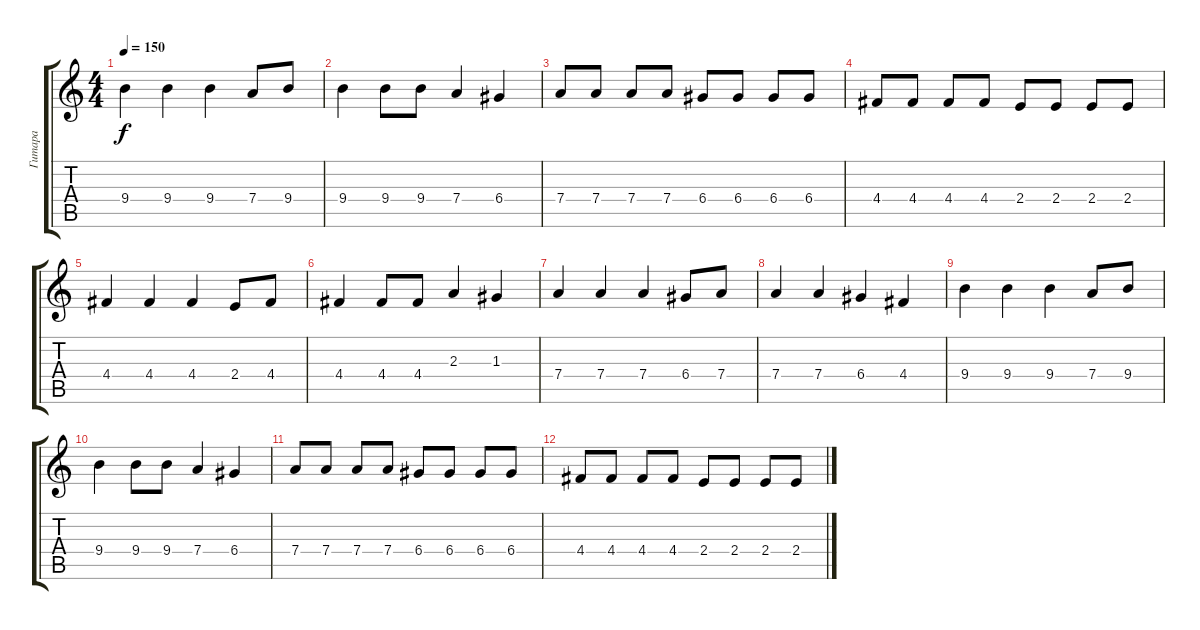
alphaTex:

\track ("Гитара" "Гитара") {instrument distortionguitar}
\staff {score tabs}
\tuning (E4 B3 G3 D3 A2 E2) {hide}
\ts (4 4)
\tempo 150
\clef g2
\ks c
9.4.4{dy f} 9.4.4 9.4.4 7.4.8 9.4.8 |
9.4.4 9.4.8 9.4.8 7.4.4 6.4.4 |
7.4.8 7.4.8 7.4.8 7.4.8 6.4.8 6.4.8 6.4.8 6.4.8 |
4.4.8 4.4.8 4.4.8 4.4.8 2.4.8 2.4.8 2.4.8 2.4.8 |
4.4.4 4.4.4 4.4.4 2.4.8 4.4.8 |
4.4.4 4.4.8 4.4.8 2.3.4 1.3.4 |
7.4.4 7.4.4 7.4.4 6.4.8 7.4.8 |
7.4.4 7.4.4 6.4.4 4.4.4 |
9.4.4 9.4.4 9.4.4 7.4.8 9.4.8 |
9.4.4 9.4.8 9.4.8 7.4.4 6.4.4 |
7.4.8 7.4.8 7.4.8 7.4.8 6.4.8 6.4.8 6.4.8 6.4.8 |
4.4.8 4.4.8 4.4.8 4.4.8 2.4.8 2.4.8 2.4.8 2.4.8
